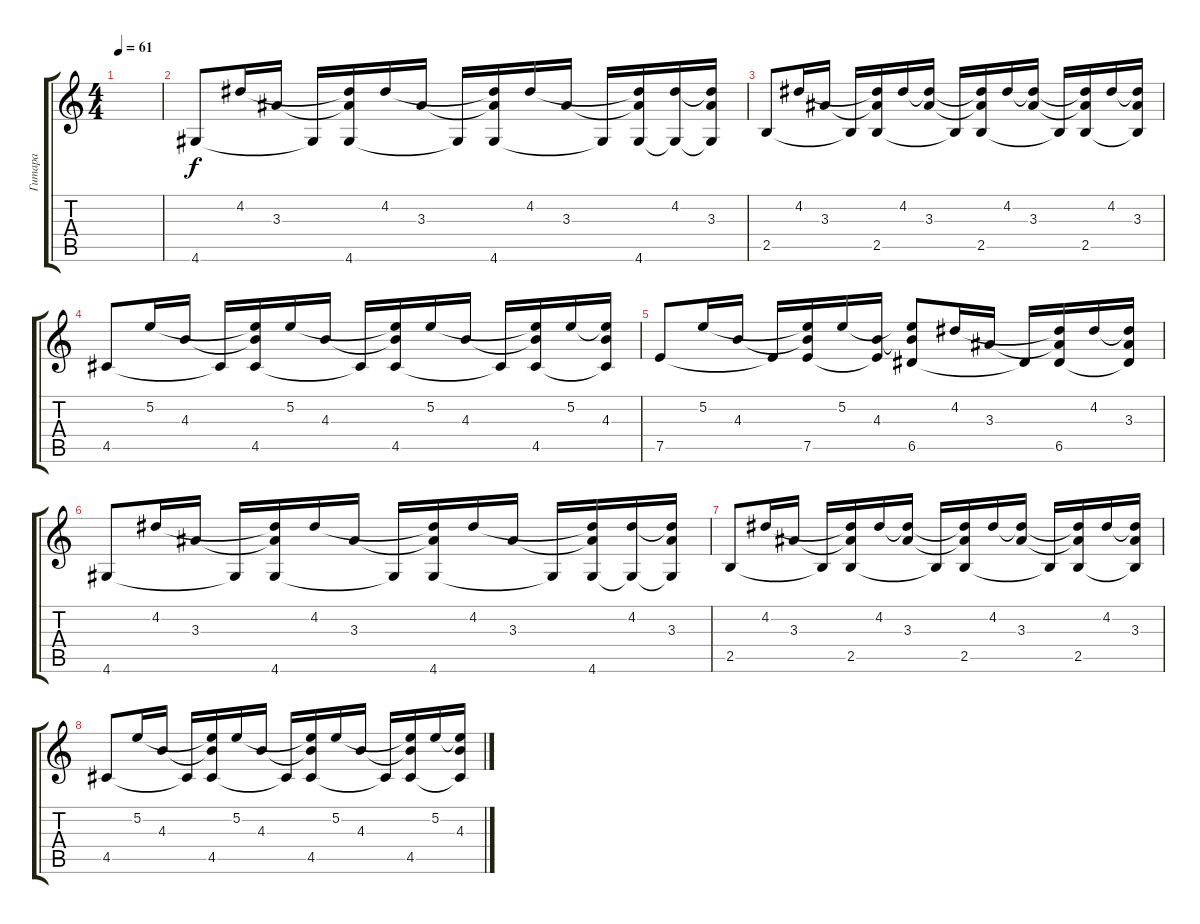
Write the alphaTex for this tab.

\track ("Гитара" "Гитара") {instrument acousticguitarsteel}
\staff {score tabs}
\tuning (E4 B3 G3 D3 A2 E2) {hide}
\ts (4 4)
\tempo 61
\clef g2
\ks c
|
4.6.8 4.2.16 3.3.16 4.6{t}.16 (4.2{t} 3.3{t} 4.6).16 4.2.16 3.3.16 4.6{t}.16 (4.2{t} 3.3{t} 4.6).16 4.2.16 3.3.16 4.6{t}.16 (4.2{t} 3.3{t} 4.6).16 (4.2 4.6{t}).16 (4.2{t} 3.3 4.6{t}).16 |
2.5.8 4.2.16 3.3.16 2.5{t}.16 (4.2{t} 3.3{t} 2.5).16 4.2.16 (4.2{t} 3.3).16 2.5{t}.16 (4.2{t} 3.3{t} 2.5).16 4.2.16 (4.2{t} 3.3).16 2.5{t}.16 (4.2{t} 3.3{t} 2.5).16 4.2.16 (4.2{t} 3.3 2.5{t}).16 |
4.5.8 5.2.16 4.3.16 4.5{t}.16 (5.2{t} 4.3{t} 4.5).16 5.2.16 4.3.16 4.5{t}.16 (5.2{t} 4.3{t} 4.5).16 5.2.16 4.3.16 4.5{t}.16 (5.2{t} 4.3{t} 4.5).16 5.2.16 (5.2{t} 4.3 4.5{t}).16 |
7.5.8 5.2.16 4.3.16 7.5{t}.16 (5.2{t} 4.3{t} 7.5).16 5.2.16 (4.3 7.5{t}).16 (5.2{t} 4.3{t} 6.5).8 4.2.16 3.3.16 6.5{t}.16 (4.2{t} 3.3{t} 6.5).16 4.2.16 (4.2{t} 3.3 6.5{t}).16 |
4.6.8 4.2.16 3.3.16 4.6{t}.16 (4.2{t} 3.3{t} 4.6).16 4.2.16 3.3.16 4.6{t}.16 (4.2{t} 3.3{t} 4.6).16 4.2.16 3.3.16 4.6{t}.16 (4.2{t} 3.3{t} 4.6).16 (4.2 4.6{t}).16 (4.2{t} 3.3 4.6{t}).16 |
2.5.8 4.2.16 3.3.16 2.5{t}.16 (4.2{t} 3.3{t} 2.5).16 4.2.16 (4.2{t} 3.3).16 2.5{t}.16 (4.2{t} 3.3{t} 2.5).16 4.2.16 (4.2{t} 3.3).16 2.5{t}.16 (4.2{t} 3.3{t} 2.5).16 4.2.16 (4.2{t} 3.3 2.5{t}).16 |
4.5.8 5.2.16 4.3.16 4.5{t}.16 (5.2{t} 4.3{t} 4.5).16 5.2.16 4.3.16 4.5{t}.16 (5.2{t} 4.3{t} 4.5).16 5.2.16 4.3.16 4.5{t}.16 (5.2{t} 4.3{t} 4.5).16 5.2.16 (5.2{t} 4.3 4.5{t}).16
